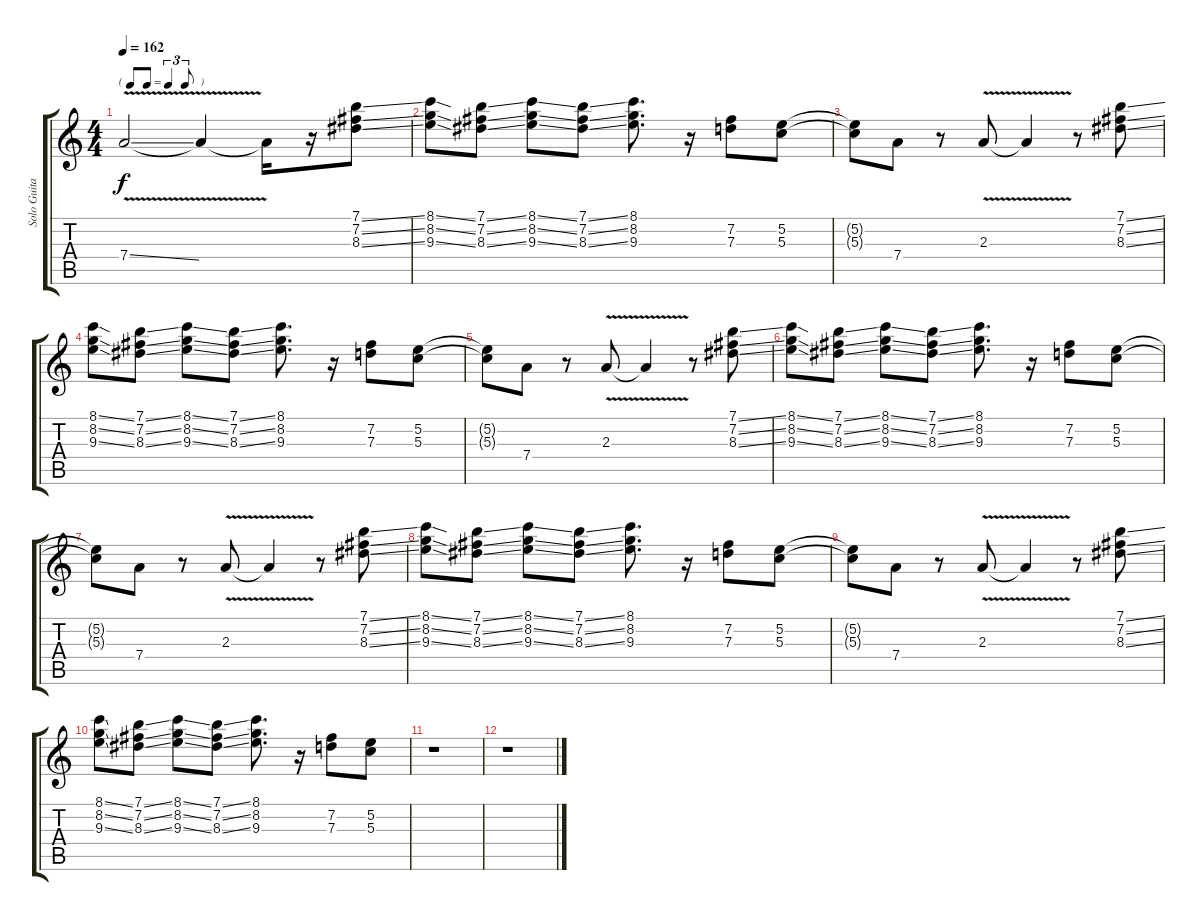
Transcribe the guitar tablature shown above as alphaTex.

\track ("Solo Guitar" "Solo Guita") {instrument overdrivenguitar}
\staff {score tabs}
\tuning (E4 B3 G3 D3 A2 E2) {hide}
\ts (4 4)
\tf triplet8th
\tempo 162
\clef g2
\ks c
7.4{v ss}.2{dy f} 7.4{t}.4 7.4{t}.16 r.16 (7.1{ss} 7.2{ss} 8.3{ss}).8 |
(8.1{ss} 8.2{ss} 9.3{ss}).8 (7.1{ss} 7.2{ss} 8.3{ss}).8 (8.1{ss} 8.2{ss} 9.3{ss}).8 (7.1{ss} 7.2{ss} 8.3{ss}).8 (8.1 8.2 9.3).8{d} r.16 (7.2 7.3).8 (5.2 5.3).8 |
(5.2{t} 5.3{t}).8 7.4.8 r.8 2.3{v}.8 2.3{t}.4 r.8 (7.1{ss} 7.2{ss} 8.3{ss}).8 |
(8.1{ss} 8.2{ss} 9.3{ss}).8 (7.1{ss} 7.2{ss} 8.3{ss}).8 (8.1{ss} 8.2{ss} 9.3{ss}).8 (7.1{ss} 7.2{ss} 8.3{ss}).8 (8.1 8.2 9.3).8{d} r.16 (7.2 7.3).8 (5.2 5.3).8 |
(5.2{t} 5.3{t}).8 7.4.8 r.8 2.3{v}.8 2.3{t}.4 r.8 (7.1{ss} 7.2{ss} 8.3{ss}).8 |
(8.1{ss} 8.2{ss} 9.3{ss}).8 (7.1{ss} 7.2{ss} 8.3{ss}).8 (8.1{ss} 8.2{ss} 9.3{ss}).8 (7.1{ss} 7.2{ss} 8.3{ss}).8 (8.1 8.2 9.3).8{d} r.16 (7.2 7.3).8 (5.2 5.3).8 |
(5.2{t} 5.3{t}).8 7.4.8 r.8 2.3{v}.8 2.3{t}.4 r.8 (7.1{ss} 7.2{ss} 8.3{ss}).8 |
(8.1{ss} 8.2{ss} 9.3{ss}).8 (7.1{ss} 7.2{ss} 8.3{ss}).8 (8.1{ss} 8.2{ss} 9.3{ss}).8 (7.1{ss} 7.2{ss} 8.3{ss}).8 (8.1 8.2 9.3).8{d} r.16 (7.2 7.3).8 (5.2 5.3).8 |
(5.2{t} 5.3{t}).8 7.4.8 r.8 2.3{v}.8 2.3{t}.4 r.8 (7.1{ss} 7.2{ss} 8.3{ss}).8 |
(8.1{ss} 8.2{ss} 9.3{ss}).8 (7.1{ss} 7.2{ss} 8.3{ss}).8 (8.1{ss} 8.2{ss} 9.3{ss}).8 (7.1{ss} 7.2{ss} 8.3{ss}).8 (8.1 8.2 9.3).8{d} r.16 (7.2 7.3).8 (5.2 5.3).8 |
r.1 |
r.1
